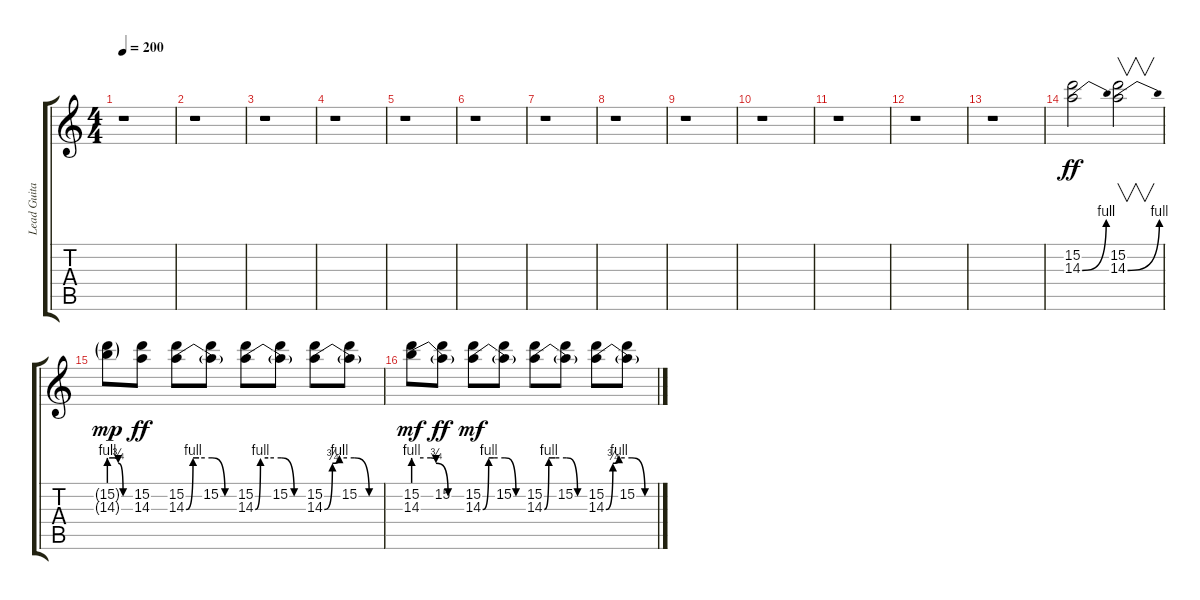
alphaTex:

\track ("Lead Guitar" "Lead Guita") {instrument overdrivenguitar}
\staff {score tabs}
\tuning (E4 B3 G3 D3 A2 E2) {hide}
\ts (4 4)
\tempo 200
\clef g2
\ks c
r.1{dy ff} |
r.1 |
r.1 |
r.1 |
r.1 |
r.1 |
r.1 |
r.1 |
r.1 |
r.1 |
r.1 |
r.1 |
r.1 |
(15.2 14.3{be (bend 0 0 60 4)}).2 (15.2 14.3{be (bend 0 0 60 4)}).2{v} |
(15.2{g} 14.3{be (custom 0 4 20 4 26 3 40 0 60 0) g}).8{dy mp} (15.2 14.3).8{dy ff} (15.2 14.3{be (custom 0 0 8 4 15 4 30 4 45 0 60 0)}).8 (15.2 14.3{t}).8 (15.2 14.3{be (custom 0 0 6 4 15 4 30 4 45 0 60 0)}).8 (15.2 14.3{t}).8 (15.2 14.3{be (custom 0 0 8 3 15 4 30 4 45 0 60 0)}).8 (15.2 14.3{t}).8 |
(15.2 14.3{be (custom 0 4 20 4 26 3 40 0 60 0)}).8{dy mf} (15.2 14.3{t}).8{dy ff} (15.2 14.3{be (custom 0 0 8 4 15 4 30 4 45 0 60 0)}).8{dy mf} (15.2 14.3{t}).8 (15.2 14.3{be (custom 0 0 6 4 15 4 30 4 45 0 60 0)}).8 (15.2 14.3{t}).8 (15.2 14.3{be (custom 0 0 8 3 15 4 30 4 45 0 60 0)}).8 (15.2 14.3{t}).8
